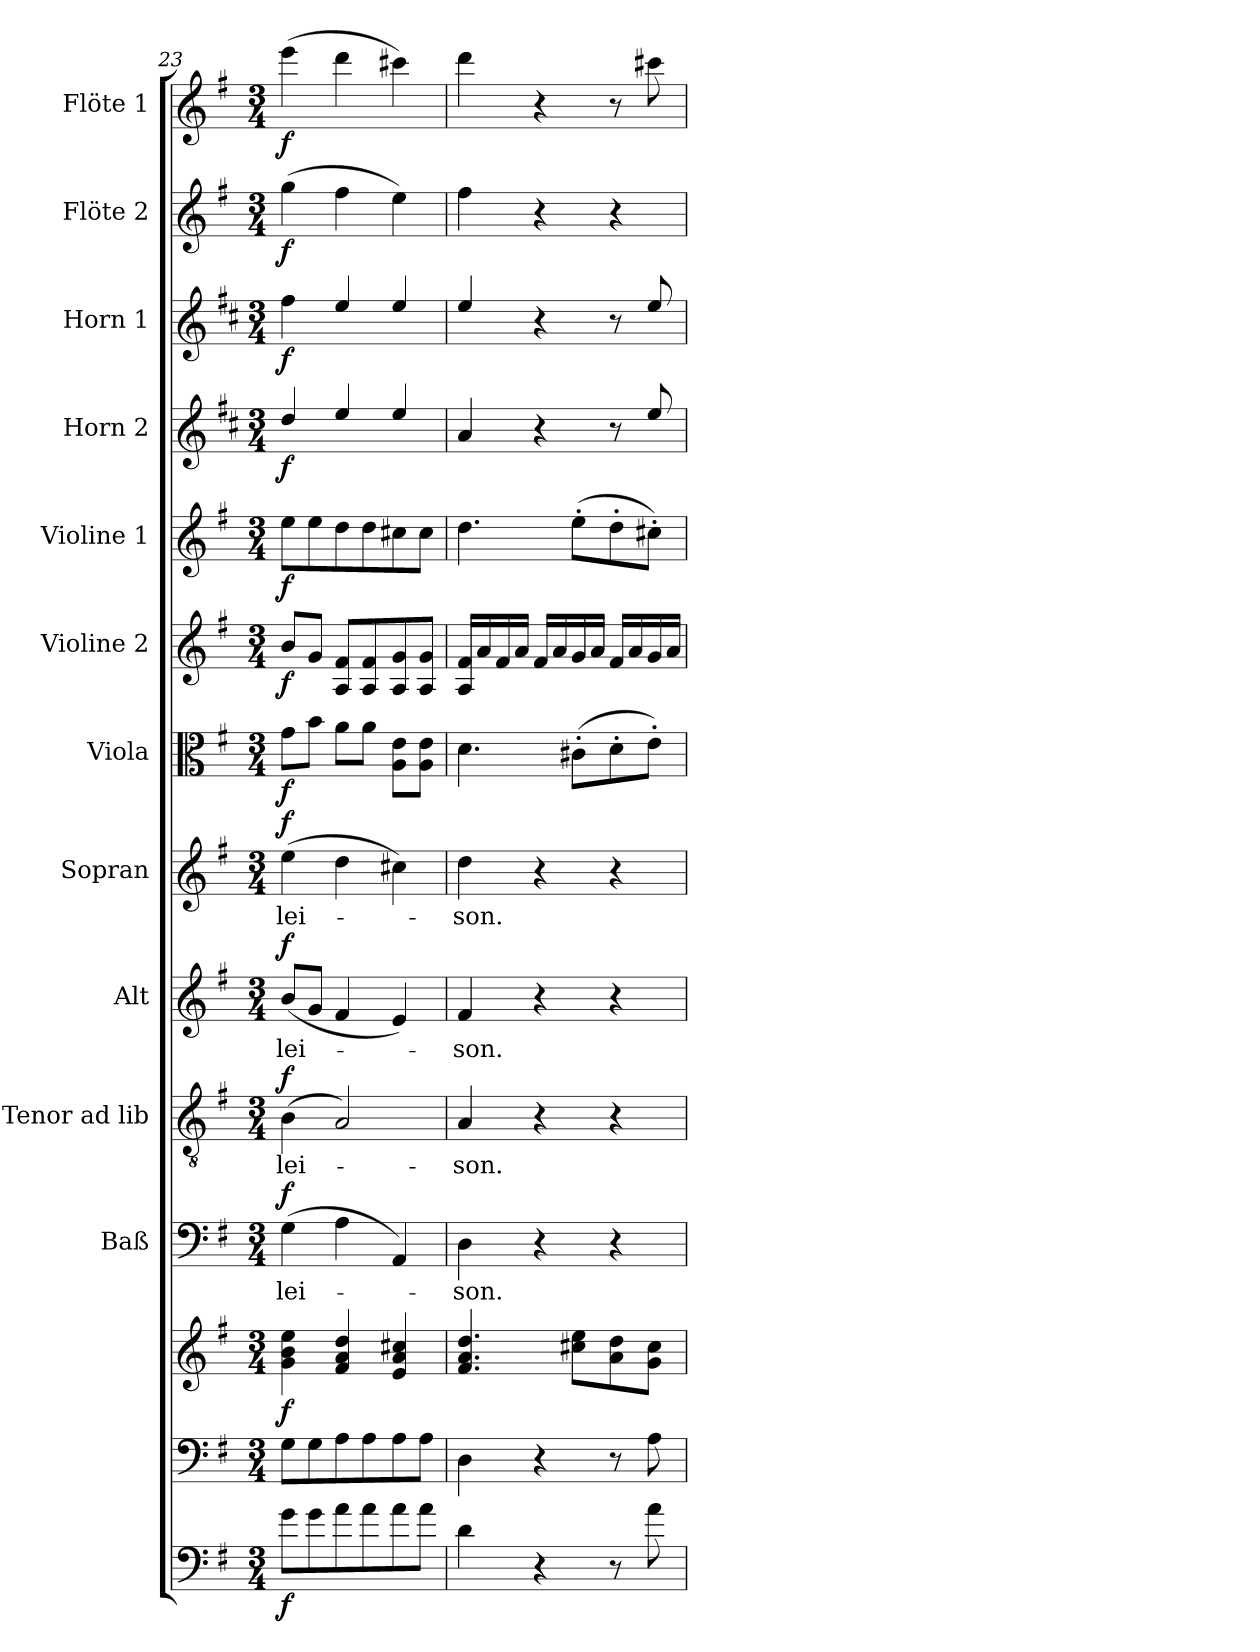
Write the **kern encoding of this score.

**kern	**dynam	**kern	**kern	**dynam	**kern	**text	**dynam	**kern	**text	**dynam	**kern	**text	**dynam	**kern	**text	**dynam	**kern	**dynam	**kern	**dynam	**kern	**dynam	**kern	**dynam	**kern	**dynam	**kern	**dynam	**kern	**dynam
*part13	*part13	*part12	*part12	*part12	*part11	*part11	*part11	*part10	*part10	*part10	*part9	*part9	*part9	*part8	*part8	*part8	*part7	*part7	*part6	*part6	*part5	*part5	*part4	*part4	*part3	*part3	*part2	*part2	*part1	*part1
*staff14	*staff14	*staff13	*staff12	*staff12/13	*staff11	*staff11	*staff11	*staff10	*staff10	*staff10	*staff9	*staff9	*staff9	*staff8	*staff8	*staff8	*staff7	*staff7	*staff6	*staff6	*staff5	*staff5	*staff4	*staff4	*staff3	*staff3	*staff2	*staff2	*staff1	*staff1
*	*	*	*	*	*I"Baß	*	*	*I"Tenor ad lib	*	*	*I"Alt	*	*	*I"Sopran	*	*	*I"Viola	*	*I"Violine 2	*	*I"Violine 1	*	*I"Horn 2	*	*I"Horn 1	*	*I"Flöte 2	*	*I"Flöte 1	*
*	*	*	*	*	*I'Baß	*	*	*I'Ten	*	*	*I'Alt	*	*	*I'Sop	*	*	*I'Vla.	*	*I'Vln. 2	*	*I'Vln. 1	*	*I'Hrn. 2	*	*I'Hrn. 1	*	*I'Fl. 2	*	*I'Fl. 1	*
*clefF4	*	*clefF4	*clefG2	*	*clefF4	*	*	*clefGv2	*	*	*clefG2	*	*	*clefG2	*	*	*clefC3	*	*clefG2	*	*clefG2	*	*clefG2	*	*clefG2	*	*clefG2	*	*clefG2	*
*ITrd7c12	*	*	*	*	*	*	*	*	*	*	*	*	*	*	*	*	*	*	*	*	*	*	*ITrd4c7	*	*ITrd4c7	*	*	*	*	*
*k[f#]	*	*k[f#]	*k[f#]	*	*k[f#]	*	*	*k[f#]	*	*	*k[f#]	*	*	*k[f#]	*	*	*k[f#]	*	*k[f#]	*	*k[f#]	*	*k[f#]	*	*k[f#]	*	*k[f#]	*	*k[f#]	*
*G:	*	*G:	*G:	*	*G:	*	*	*G:	*	*	*G:	*	*	*G:	*	*	*G:	*	*G:	*	*G:	*	*G:	*	*G:	*	*G:	*	*G:	*
*M3/4	*	*M3/4	*M3/4	*	*M3/4	*	*	*M3/4	*	*	*M3/4	*	*	*M3/4	*	*	*M3/4	*	*M3/4	*	*M3/4	*	*M3/4	*	*M3/4	*	*M3/4	*	*M3/4	*
=23	=23	=23	=23	=23	=23	=23	=23	=23	=23	=23	=23	=23	=23	=23	=23	=23	=23	=23	=23	=23	=23	=23	=23	=23	=23	=23	=23	=23	=23	=23
!	!LO:DY:b	!	!	!LO:DY:b	!	!LO:LY:b	!LO:DY:a	!	!LO:LY:b	!LO:DY:a	!	!LO:LY:b	!LO:DY:a	!	!LO:LY:b	!LO:DY:a	!	!LO:DY:b	!	!LO:DY:b	!	!LO:DY:b	!	!LO:DY:b	!	!LO:DY:b	!	!LO:DY:b	!	!LO:DY:b
8G\L	f	8G\L	4g\ 4b\ 4ee\	f	(>4G\	-lei-	f	(>4B\	-lei-	f	(<8b/L	-lei-	f	(>4ee\	-lei-	f	8g\L	f	8b/L	f	8ee\L	f	4g/	f	4b\	f	(>4gg\	f	(>4eee\	f
8G\	.	8G\	.	.	.	.	.	.	.	.	8g/J	.	.	.	.	.	8b\J	.	8g/J	.	8ee\	.	.	.	.	.	.	.	.	.
8A\	.	8A\	4f#/ 4a/ 4dd/	.	4A\	.	.	2A/)	.	.	4f#/	.	.	4dd\	.	.	8a\L	.	8A/ 8f#/L	.	8dd\	.	4a/	.	4a/	.	4ff#\	.	4ddd\	.
8A\	.	8A\	.	.	.	.	.	.	.	.	.	.	.	.	.	.	8a\J	.	8A/ 8f#/	.	8dd\	.	.	.	.	.	.	.	.	.
8A\	.	8A\	4e/ 4a/ 4cc#X/	.	4AA/)	.	.	.	.	.	4e/)	.	.	4cc#X\)	.	.	8A\ 8e\L	.	8A/ 8g/	.	8cc#X\	.	4a/	.	4a/	.	4ee\)	.	4ccc#X\)	.
8A\J	.	8A\J	.	.	.	.	.	.	.	.	.	.	.	.	.	.	8A\ 8e\J	.	8A/ 8g/J	.	8cc#\J	.	.	.	.	.	.	.	.	.
=24	=24	=24	=24	=24	=24	=24	=24	=24	=24	=24	=24	=24	=24	=24	=24	=24	=24	=24	=24	=24	=24	=24	=24	=24	=24	=24	=24	=24	=24	=24
!	!	!	!	!	!	!LO:LY:b	!	!	!LO:LY:b	!	!	!LO:LY:b	!	!	!LO:LY:b	!	!	!	!	!	!	!	!	!	!	!	!	!	!	!
4D\	.	4D\	4.f#/ 4.a/ 4.dd/	.	4D\	-son.	.	4A/	-son.	.	4f#/	-son.	.	4dd\	-son.	.	4.d\	.	16A/ 16f#/LL	.	4.dd\	.	4d/	.	4a/	.	4ff#\	.	4ddd\	.
.	.	.	.	.	.	.	.	.	.	.	.	.	.	.	.	.	.	.	16a/	.	.	.	.	.	.	.	.	.	.	.
.	.	.	.	.	.	.	.	.	.	.	.	.	.	.	.	.	.	.	16f#/	.	.	.	.	.	.	.	.	.	.	.
.	.	.	.	.	.	.	.	.	.	.	.	.	.	.	.	.	.	.	16a/JJ	.	.	.	.	.	.	.	.	.	.	.
4r	.	4r	.	.	4r	.	.	4r	.	.	4r	.	.	4r	.	.	.	.	16f#/LL	.	.	.	4r	.	4r	.	4r	.	4r	.
.	.	.	.	.	.	.	.	.	.	.	.	.	.	.	.	.	.	.	16a/	.	.	.	.	.	.	.	.	.	.	.
.	.	.	8cc#X\ 8ee\L	.	.	.	.	.	.	.	.	.	.	.	.	.	(>8c#X'>\L	.	16g/	.	(>8ee'>\L	.	.	.	.	.	.	.	.	.
.	.	.	.	.	.	.	.	.	.	.	.	.	.	.	.	.	.	.	16a/JJ	.	.	.	.	.	.	.	.	.	.	.
8r	.	8r	8a\ 8dd\	.	4r	.	.	4r	.	.	4r	.	.	4r	.	.	8d'>\	.	16f#/LL	.	8dd'>\	.	8r	.	8r	.	4r	.	8r	.
.	.	.	.	.	.	.	.	.	.	.	.	.	.	.	.	.	.	.	16a/	.	.	.	.	.	.	.	.	.	.	.
8A\	.	8A\	8g\ 8cc#\J	.	.	.	.	.	.	.	.	.	.	.	.	.	8e'>\J)	.	16g/	.	8cc#X'>\J)	.	8a/	.	8a/	.	.	.	8ccc#X\	.
.	.	.	.	.	.	.	.	.	.	.	.	.	.	.	.	.	.	.	16a/JJ	.	.	.	.	.	.	.	.	.	.	.
=	=	=	=	=	=	=	=	=	=	=	=	=	=	=	=	=	=	=	=	=	=	=	=	=	=	=	=	=	=	=
*-	*-	*-	*-	*-	*-	*-	*-	*-	*-	*-	*-	*-	*-	*-	*-	*-	*-	*-	*-	*-	*-	*-	*-	*-	*-	*-	*-	*-	*-	*-
